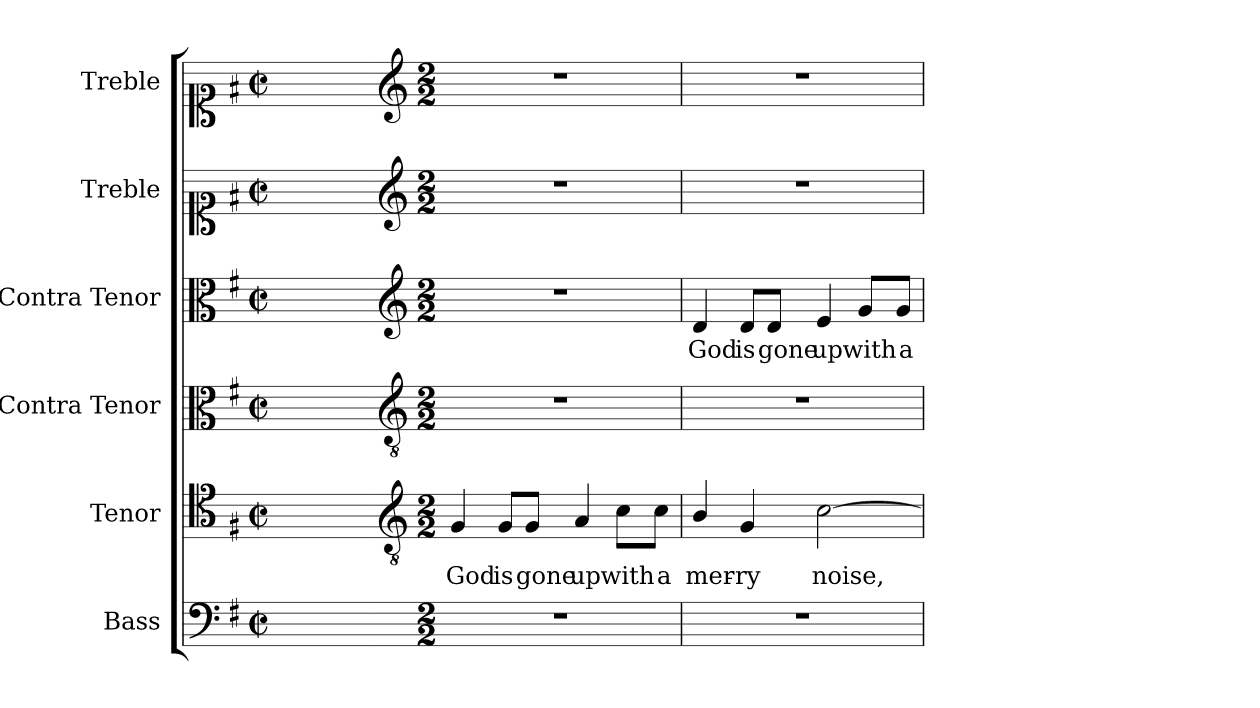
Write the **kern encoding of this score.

**kern	**kern	**text	**kern	**kern	**text	**kern	**kern
*part6	*part5	*part5	*part4	*part3	*part3	*part2	*part1
*staff6	*staff5	*staff5	*staff4	*staff3	*staff3	*staff2	*staff1
*I"Bass	*I"Tenor	*	*I"Contra Tenor	*I"Contra Tenor	*	*I"Treble	*I"Treble
*I'B.	*I'T.	*	*I'A.	*I'A.	*	*	*
!!LO:PB:g=z
*clefF4	*clefC4	*	*clefC3	*clefC3	*	*clefC1	*clefC1
*	*ITrd7c12	*	*ITrd7c12	*	*	*	*
*k[f#]	*k[f#]	*	*k[f#]	*k[f#]	*	*k[f#]	*k[f#]
*G:	*G:	*	*G:	*G:	*	*G:	*G:
*M2/2	*M2/2	*	*M2/2	*M2/2	*	*M2/2	*M2/2
*met(c|)	*met(c|)	*	*met(c|)	*met(c|)	*	*met(c|)	*met(c|)
=1	=1	=1	=1	=1	=1	=1	=1
1ryy	1ryy	.	1ryy	1ryy	.	1ryy	1ryy
=1-	=1-	=1-	=1-	=1-	=1-	=1-	=1-
*	*clefGv2	*	*clefGv2	*clefG2	*	*clefG2	*clefG2
*M2/2	*M2/2	*	*M2/2	*M2/2	*	*M2/2	*M2/2
!	!	!LO:LY:b:color=#000000	!	!	!	!	!
1r	4GGi/	God	1r	1r	.	1r	1r
!	!	!LO:LY:b:color=#000000	!	!	!	!	!
.	8GGi/L	is	.	.	.	.	.
!	!	!LO:LY:b:color=#000000	!	!	!	!	!
.	8GGi/J	gone	.	.	.	.	.
!	!	!LO:LY:b:color=#000000	!	!	!	!	!
.	4AAi/	up	.	.	.	.	.
!	!	!LO:LY:b:color=#000000	!	!	!	!	!
.	8Ci\L	with	.	.	.	.	.
!	!	!LO:LY:b:color=#000000	!	!	!	!	!
.	8Ci\J	a	.	.	.	.	.
=2	=2	=2	=2	=2	=2	=2	=2
!	!	!LO:LY:b:color=#000000	!	!	!	!	!
!	!	!	!	!	!LO:LY:b:color=#000000	!	!
1r	4BBi/	mer-	1r	4di/	God	1r	1r
!	!	!LO:LY:b:color=#000000	!	!	!	!	!
!	!	!	!	!	!LO:LY:b:color=#000000	!	!
.	4GGi/	-ry	.	8di/L	is	.	.
!	!	!	!	!	!LO:LY:b:color=#000000	!	!
.	.	.	.	8di/J	gone	.	.
!	!	!LO:LY:b:color=#000000	!	!	!	!	!
!	!	!	!	!	!LO:LY:b:color=#000000	!	!
.	[2Ci\	noise,	.	4ei/	up	.	.
!	!	!	!	!	!LO:LY:b:color=#000000	!	!
.	.	.	.	8gi/L	with	.	.
!	!	!	!	!	!LO:LY:b:color=#000000	!	!
.	.	.	.	8gi/J	a	.	.
=	=	=	=	=	=	=	=
*-	*-	*-	*-	*-	*-	*-	*-
